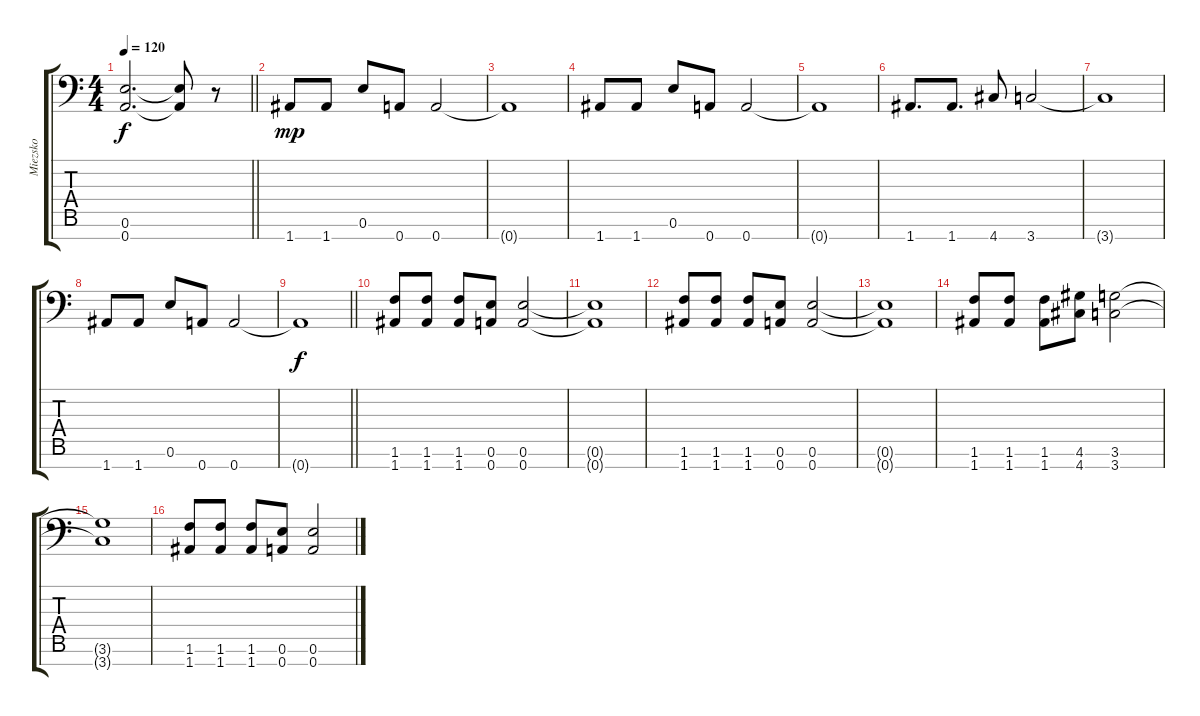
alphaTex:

\track ("Miezsko" "Miezsko") {instrument distortionguitar}
\staff {score tabs}
\tuning (E4 B3 G3 D3 A2 E2 A1) {hide}
\ts (4 4)
\tempo 120
\clef f4
\barLineRight lightlight
\ks c
(0.6{t} 0.7{t}).2{d dy f} (0.6{t} 0.7{t}).8 r.8 |
\section ("" "")
1.7.8{dy mp instrument overdrivenguitar} 1.7.8 0.6.8 0.7.8 0.7.2 |
0.7{t}.1 |
1.7.8 1.7.8 0.6.8 0.7.8 0.7.2 |
0.7{t}.1 |
1.7.8{d} 1.7.8{d} 4.7.8 3.7.2 |
3.7{t}.1 |
1.7.8 1.7.8 0.6.8 0.7.8 0.7.2 |
\barLineRight lightlight
0.7{t}.1{dy f} |
\section ("" "")
(1.6 1.7).8{instrument distortionguitar} (1.6 1.7).8 (1.6 1.7).8 (0.6 0.7).8 (0.6 0.7).2 |
(0.6{t} 0.7{t}).1 |
(1.6 1.7).8 (1.6 1.7).8 (1.6 1.7).8 (0.6 0.7).8 (0.6 0.7).2 |
(0.6{t} 0.7{t}).1 |
(1.6 1.7).8 (1.6 1.7).8 (1.6 1.7).8 (4.6 4.7).8 (3.6 3.7).2 |
(3.6{t} 3.7{t}).1 |
(1.6 1.7).8 (1.6 1.7).8 (1.6 1.7).8 (0.6 0.7).8 (0.6 0.7).2
